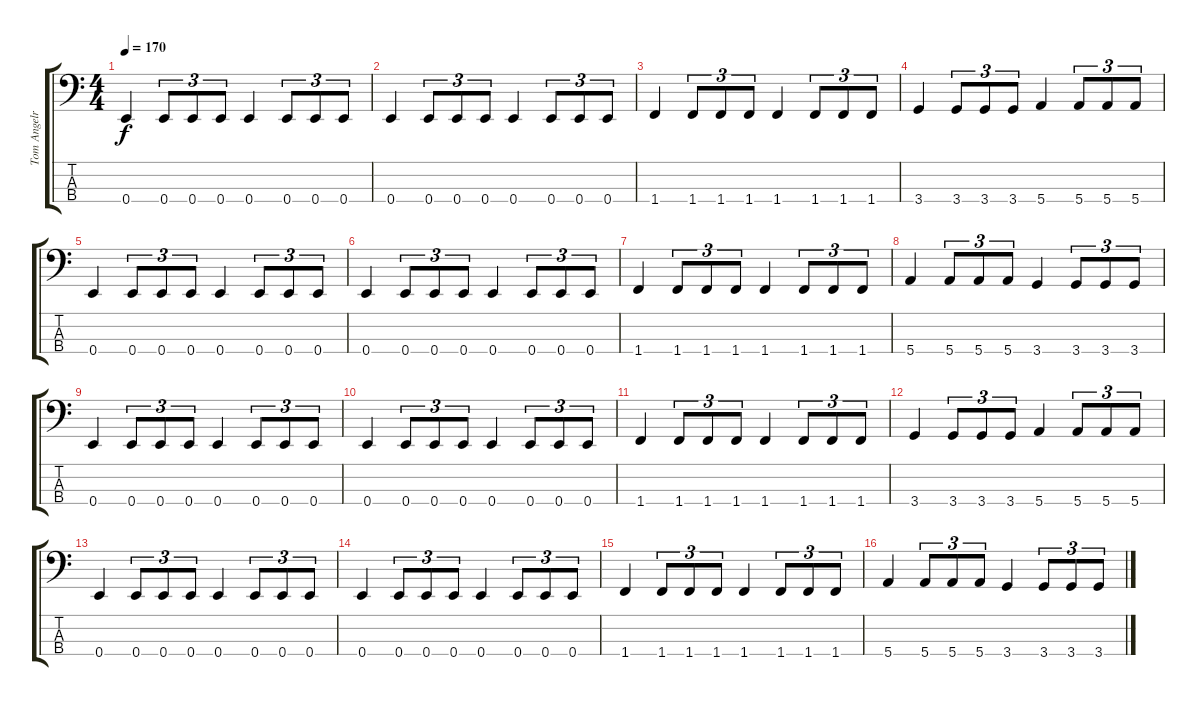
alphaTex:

\track ("Tom Angelripper" "Tom Angelr") {instrument electricbasspick}
\staff {score tabs}
\tuning (G2 D2 A1 E1) {hide}
\ts (4 4)
\tempo 170
\clef f4
\ks c
0.4.4{dy f} 0.4.8{tu (3 2)} 0.4.8{tu (3 2)} 0.4.8{tu (3 2)} 0.4.4 0.4.8{tu (3 2)} 0.4.8{tu (3 2)} 0.4.8{tu (3 2)} |
0.4.4 0.4.8{tu (3 2)} 0.4.8{tu (3 2)} 0.4.8{tu (3 2)} 0.4.4 0.4.8{tu (3 2)} 0.4.8{tu (3 2)} 0.4.8{tu (3 2)} |
1.4.4 1.4.8{tu (3 2)} 1.4.8{tu (3 2)} 1.4.8{tu (3 2)} 1.4.4 1.4.8{tu (3 2)} 1.4.8{tu (3 2)} 1.4.8{tu (3 2)} |
3.4.4 3.4.8{tu (3 2)} 3.4.8{tu (3 2)} 3.4.8{tu (3 2)} 5.4.4 5.4.8{tu (3 2)} 5.4.8{tu (3 2)} 5.4.8{tu (3 2)} |
0.4.4 0.4.8{tu (3 2)} 0.4.8{tu (3 2)} 0.4.8{tu (3 2)} 0.4.4 0.4.8{tu (3 2)} 0.4.8{tu (3 2)} 0.4.8{tu (3 2)} |
0.4.4 0.4.8{tu (3 2)} 0.4.8{tu (3 2)} 0.4.8{tu (3 2)} 0.4.4 0.4.8{tu (3 2)} 0.4.8{tu (3 2)} 0.4.8{tu (3 2)} |
1.4.4 1.4.8{tu (3 2)} 1.4.8{tu (3 2)} 1.4.8{tu (3 2)} 1.4.4 1.4.8{tu (3 2)} 1.4.8{tu (3 2)} 1.4.8{tu (3 2)} |
5.4.4 5.4.8{tu (3 2)} 5.4.8{tu (3 2)} 5.4.8{tu (3 2)} 3.4.4 3.4.8{tu (3 2)} 3.4.8{tu (3 2)} 3.4.8{tu (3 2)} |
0.4.4 0.4.8{tu (3 2)} 0.4.8{tu (3 2)} 0.4.8{tu (3 2)} 0.4.4 0.4.8{tu (3 2)} 0.4.8{tu (3 2)} 0.4.8{tu (3 2)} |
0.4.4 0.4.8{tu (3 2)} 0.4.8{tu (3 2)} 0.4.8{tu (3 2)} 0.4.4 0.4.8{tu (3 2)} 0.4.8{tu (3 2)} 0.4.8{tu (3 2)} |
1.4.4 1.4.8{tu (3 2)} 1.4.8{tu (3 2)} 1.4.8{tu (3 2)} 1.4.4 1.4.8{tu (3 2)} 1.4.8{tu (3 2)} 1.4.8{tu (3 2)} |
3.4.4 3.4.8{tu (3 2)} 3.4.8{tu (3 2)} 3.4.8{tu (3 2)} 5.4.4 5.4.8{tu (3 2)} 5.4.8{tu (3 2)} 5.4.8{tu (3 2)} |
0.4.4 0.4.8{tu (3 2)} 0.4.8{tu (3 2)} 0.4.8{tu (3 2)} 0.4.4 0.4.8{tu (3 2)} 0.4.8{tu (3 2)} 0.4.8{tu (3 2)} |
0.4.4 0.4.8{tu (3 2)} 0.4.8{tu (3 2)} 0.4.8{tu (3 2)} 0.4.4 0.4.8{tu (3 2)} 0.4.8{tu (3 2)} 0.4.8{tu (3 2)} |
1.4.4 1.4.8{tu (3 2)} 1.4.8{tu (3 2)} 1.4.8{tu (3 2)} 1.4.4 1.4.8{tu (3 2)} 1.4.8{tu (3 2)} 1.4.8{tu (3 2)} |
5.4.4 5.4.8{tu (3 2)} 5.4.8{tu (3 2)} 5.4.8{tu (3 2)} 3.4.4 3.4.8{tu (3 2)} 3.4.8{tu (3 2)} 3.4.8{tu (3 2)}
